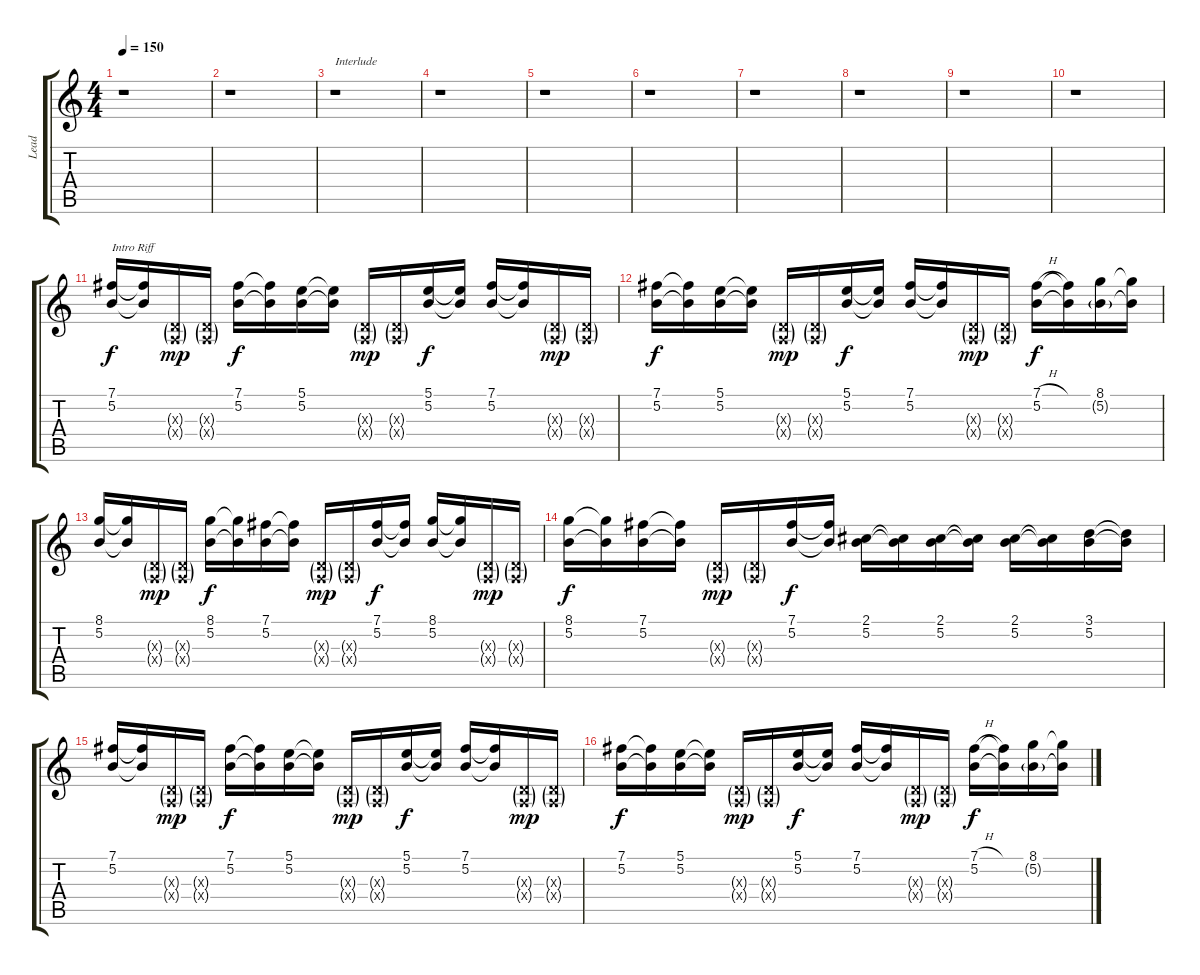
\track ("Lead" "Lead") {instrument overdrivenguitar}
\staff {score tabs}
\tuning (B3 Gb3 D3 A2 E2 B1) {hide}
\ts (4 4)
\tempo 150
\clef g2
\ks c
r.1{dy f} |
r.1 |
r.1{txt "Interlude"} |
r.1 |
r.1 |
r.1 |
r.1 |
r.1 |
r.1 |
r.1 |
(7.1 5.2).16{txt "Intro Riff"} (7.1{t} 5.2{t}).16 (0.3{g x} 0.4{g x}).16{dy mp} (0.3{g x} 0.4{g x}).16 (7.1 5.2).16{dy f} (7.1{t} 5.2{t}).16 (5.1 5.2).16 (5.1{t} 5.2{t}).16 (0.3{g x} 0.4{g x}).16{dy mp} (0.3{g x} 0.4{g x}).16 (5.1 5.2).16{dy f} (5.1{t} 5.2{t}).16 (7.1 5.2).16 (7.1{t} 5.2{t}).16 (0.3{g x} 0.4{g x}).16{dy mp} (0.3{g x} 0.4{g x}).16 |
(7.1 5.2).16{dy f} (7.1{t} 5.2{t}).16 (5.1 5.2).16 (5.1{t} 5.2{t}).16 (0.3{g x} 0.4{g x}).16{dy mp} (0.3{g x} 0.4{g x}).16 (5.1 5.2).16{dy f} (5.1{t} 5.2{t}).16 (7.1 5.2).16 (7.1{t} 5.2{t}).16 (0.3{g x} 0.4{g x}).16{dy mp} (0.3{g x} 0.4{g x}).16 (7.1{h} 5.2).16{dy f} (7.1{t} 5.2{t}).16 (8.1 5.2{g}).16 (8.1{t} 5.2{t}).16 |
(8.1 5.2).16 (8.1{t} 5.2{t}).16 (0.3{g x} 0.4{g x}).16{dy mp} (0.3{g x} 0.4{g x}).16 (8.1 5.2).16{dy f} (8.1{t} 5.2{t}).16 (7.1 5.2).16 (7.1{t} 5.2{t}).16 (0.3{g x} 0.4{g x}).16{dy mp} (0.3{g x} 0.4{g x}).16 (7.1 5.2).16{dy f} (7.1{t} 5.2{t}).16 (8.1 5.2).16 (8.1{t} 5.2{t}).16 (0.3{g x} 0.4{g x}).16{dy mp} (0.3{g x} 0.4{g x}).16 |
(8.1 5.2).16{dy f} (8.1{t} 5.2{t}).16 (7.1 5.2).16 (7.1{t} 5.2{t}).16 (0.3{g x} 0.4{g x}).16{dy mp} (0.3{g x} 0.4{g x}).16 (7.1 5.2).16{dy f} (7.1{t} 5.2{t}).16 (2.1 5.2).16 (2.1{t} 5.2{t}).16 (2.1 5.2).16 (2.1{t} 5.2{t}).16 (2.1 5.2).16 (2.1{t} 5.2{t}).16 (3.1 5.2).16 (3.1{t} 5.2{t}).16 |
(7.1 5.2).16 (7.1{t} 5.2{t}).16 (0.3{g x} 0.4{g x}).16{dy mp} (0.3{g x} 0.4{g x}).16 (7.1 5.2).16{dy f} (7.1{t} 5.2{t}).16 (5.1 5.2).16 (5.1{t} 5.2{t}).16 (0.3{g x} 0.4{g x}).16{dy mp} (0.3{g x} 0.4{g x}).16 (5.1 5.2).16{dy f} (5.1{t} 5.2{t}).16 (7.1 5.2).16 (7.1{t} 5.2{t}).16 (0.3{g x} 0.4{g x}).16{dy mp} (0.3{g x} 0.4{g x}).16 |
(7.1 5.2).16{dy f} (7.1{t} 5.2{t}).16 (5.1 5.2).16 (5.1{t} 5.2{t}).16 (0.3{g x} 0.4{g x}).16{dy mp} (0.3{g x} 0.4{g x}).16 (5.1 5.2).16{dy f} (5.1{t} 5.2{t}).16 (7.1 5.2).16 (7.1{t} 5.2{t}).16 (0.3{g x} 0.4{g x}).16{dy mp} (0.3{g x} 0.4{g x}).16 (7.1{h} 5.2).16{dy f} (7.1{t} 5.2{t}).16 (8.1 5.2{g}).16 (8.1{t} 5.2{t}).16
